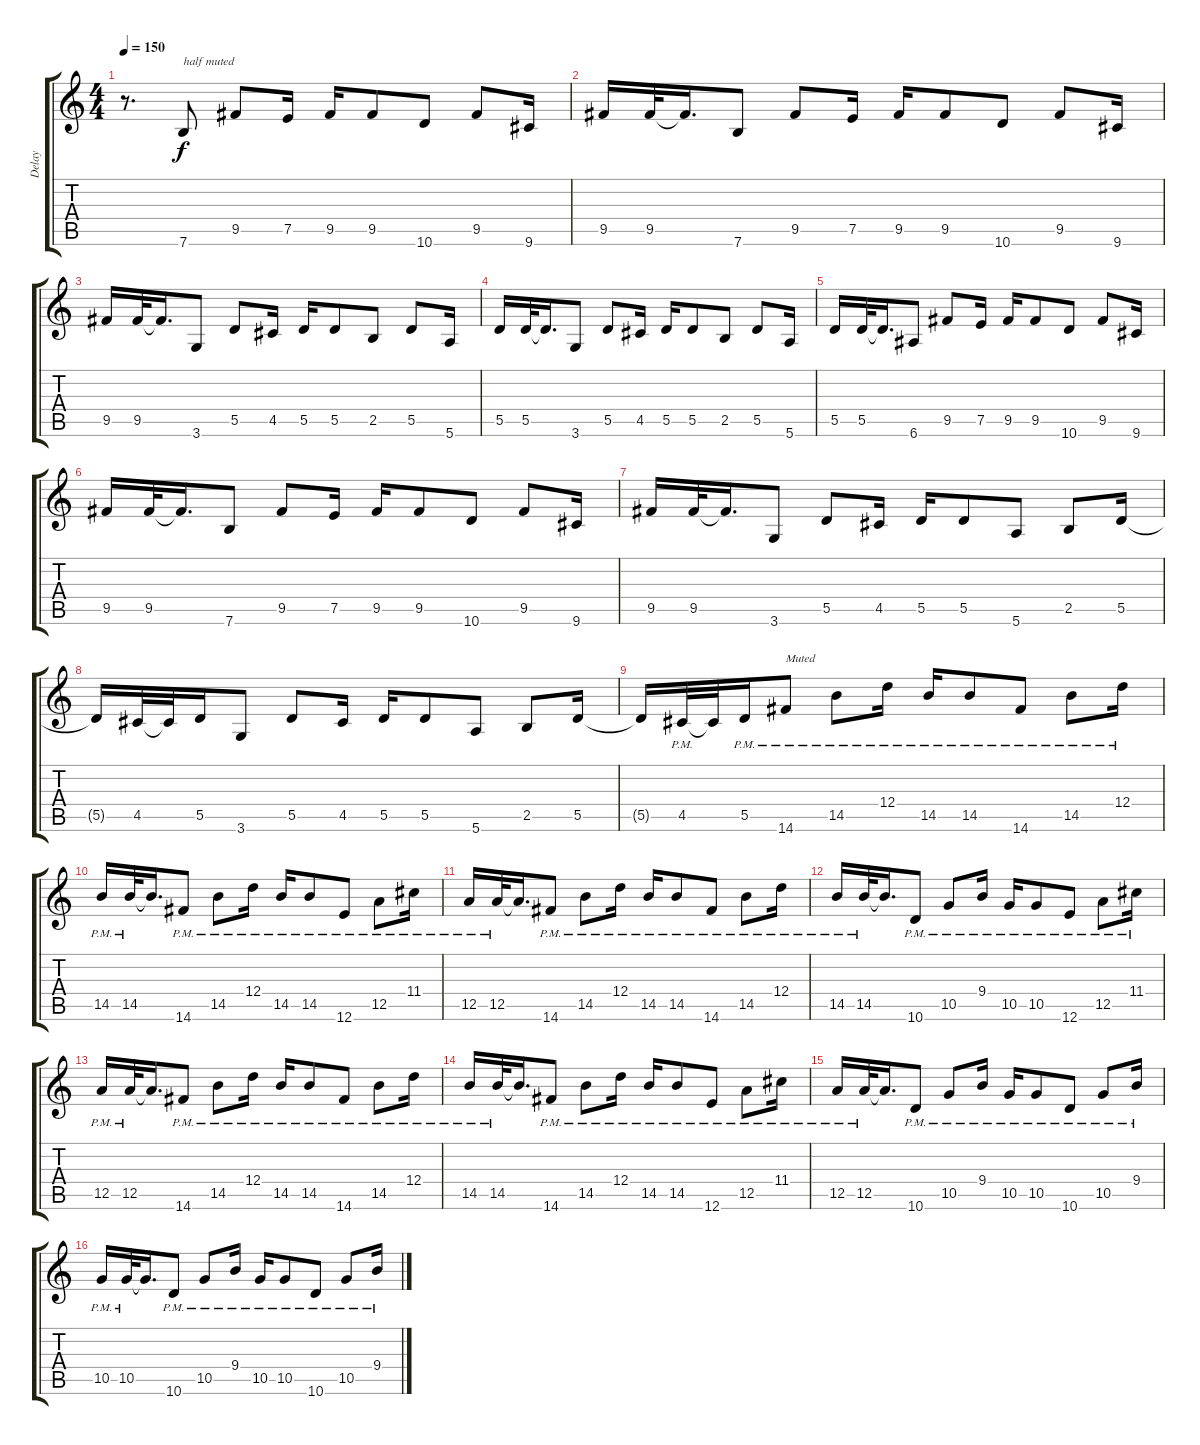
\track ("Delay" "Delay") {instrument electricguitarjazz}
\staff {score tabs}
\tuning (E4 B3 G3 D3 A2 E2) {hide}
\ts (4 4)
\tempo 150
\clef g2
\ks c
r.8{d dy f instrument electricguitarjazz} 7.6.8{txt "half muted"} 9.5.8 7.5.16 9.5.16 9.5.8 10.6.8 9.5.8 9.6.16 |
9.5.16 9.5.32 9.5{t}.16{d} 7.6.8 9.5.8 7.5.16 9.5.16 9.5.8 10.6.8 9.5.8 9.6.16 |
9.5.16 9.5.32 9.5{t}.16{d} 3.6.8 5.5.8 4.5.16 5.5.16 5.5.8 2.5.8 5.5.8 5.6.16 |
5.5.16 5.5.32 5.5{t}.16{d} 3.6.8 5.5.8 4.5.16 5.5.16 5.5.8 2.5.8 5.5.8 5.6.16 |
5.5.16 5.5.32 5.5{t}.16{d} 6.6.8 9.5.8 7.5.16 9.5.16 9.5.8 10.6.8 9.5.8 9.6.16 |
9.5.16 9.5.32 9.5{t}.16{d} 7.6.8 9.5.8 7.5.16 9.5.16 9.5.8 10.6.8 9.5.8 9.6.16 |
9.5.16 9.5.32 9.5{t}.16{d} 3.6.8 5.5.8 4.5.16 5.5.16 5.5.8 5.6.8 2.5.8 5.5.16 |
5.5{t}.16 4.5.32 4.5{t}.32 5.5.16 3.6.8 5.5.8 4.5.16 5.5.16 5.5.8 5.6.8 2.5.8 5.5.16 |
5.5{t}.16 4.5{pm}.32 4.5{t}.32 5.5{pm}.16 14.6{pm}.8{txt "Muted"} 14.5{pm}.8 12.4{pm}.16 14.5{pm}.16 14.5{pm}.8 14.6{pm}.8 14.5{pm}.8 12.4{pm}.16 |
14.5{pm}.16 14.5{pm}.32 14.5{t}.16{d} 14.6{pm}.8 14.5{pm}.8 12.4{pm}.16 14.5{pm}.16 14.5{pm}.8 12.6{pm}.8 12.5{pm}.8 11.4{pm}.16 |
12.5{pm}.16 12.5{pm}.32 12.5{t}.16{d} 14.6{pm}.8 14.5{pm}.8 12.4{pm}.16 14.5{pm}.16 14.5{pm}.8 14.6{pm}.8 14.5{pm}.8 12.4{pm}.16 |
14.5{pm}.16 14.5{pm}.32 14.5{t}.16{d} 10.6{pm}.8 10.5{pm}.8 9.4{pm}.16 10.5{pm}.16 10.5{pm}.8 12.6{pm}.8 12.5{pm}.8 11.4{pm}.16 |
12.5{pm}.16 12.5{pm}.32 12.5{t}.16{d} 14.6{pm}.8 14.5{pm}.8 12.4{pm}.16 14.5{pm}.16 14.5{pm}.8 14.6{pm}.8 14.5{pm}.8 12.4{pm}.16 |
14.5{pm}.16 14.5{pm}.32 14.5{t}.16{d} 14.6{pm}.8 14.5{pm}.8 12.4{pm}.16 14.5{pm}.16 14.5{pm}.8 12.6{pm}.8 12.5{pm}.8 11.4{pm}.16 |
12.5{pm}.16 12.5{pm}.32 12.5{t}.16{d} 10.6{pm}.8 10.5{pm}.8 9.4{pm}.16 10.5{pm}.16 10.5{pm}.8 10.6{pm}.8 10.5{pm}.8 9.4{pm}.16 |
10.5{pm}.16 10.5{pm}.32 10.5{t}.16{d} 10.6{pm}.8 10.5{pm}.8 9.4{pm}.16 10.5{pm}.16 10.5{pm}.8 10.6{pm}.8 10.5{pm}.8 9.4{pm}.16
